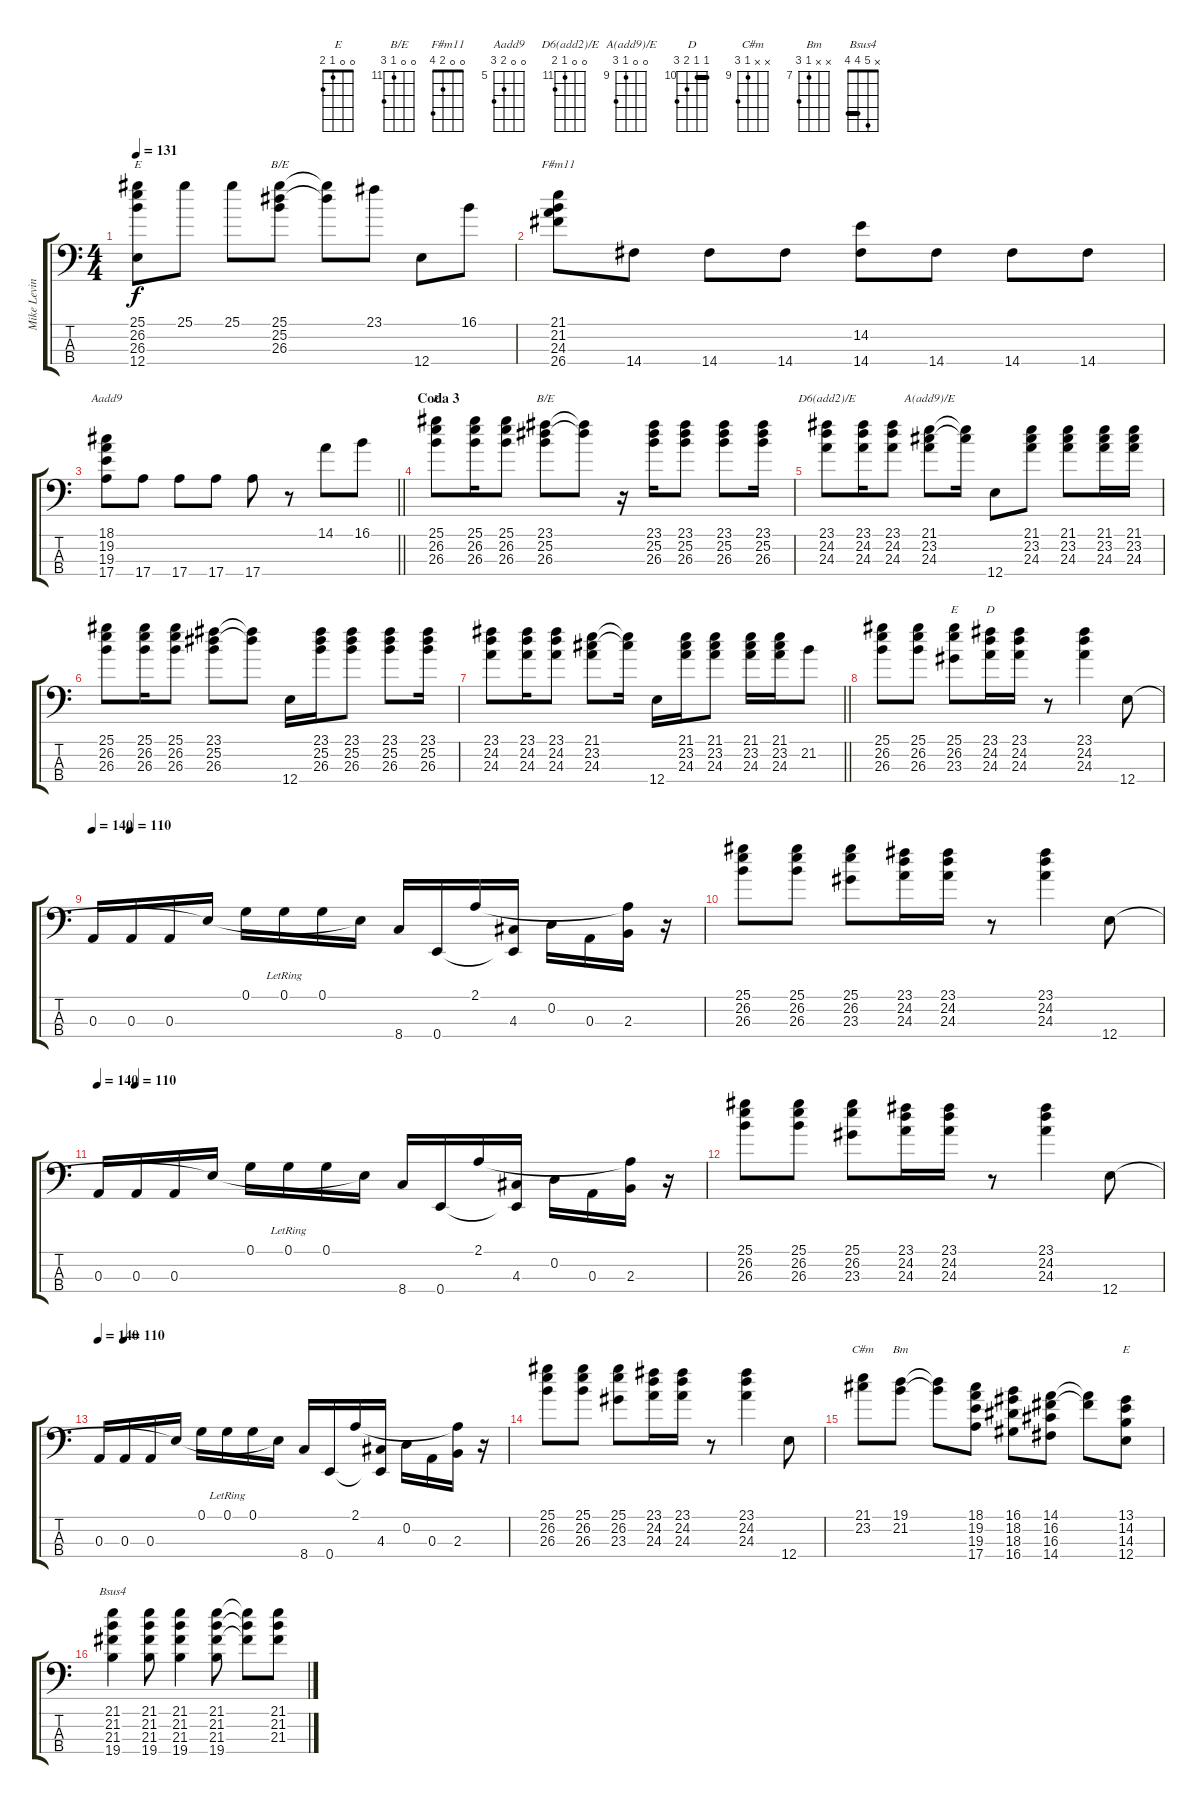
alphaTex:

\track ("Mike Levine" "Mike Levin") {instrument electricbasspick}
\staff {score tabs}
\tuning (G2 D2 A1 E1) {hide}
\chord ("E" x x 13 14) {firstfret 13}
\chord ("B/E" x x 11 13) {firstfret 11}
\chord ("F#m11" 0 0 2 4)
\chord ("Aadd9" 0 0 6 7) {firstfret 5}
\chord ("E" 0 0 13 14) {firstfret 13}
\chord ("B/E" 0 0 11 13) {firstfret 11}
\chord ("D6(add2)/E" 0 0 11 12) {firstfret 11}
\chord ("A(add9)/E" 0 0 9 11) {firstfret 9}
\chord ("E" 12 12 13 14) {firstfret 11 barre 12}
\chord ("D" 10 10 11 12) {firstfret 10 barre 10}
\chord ("C#m" x x 9 11) {firstfret 9 barre 9}
\chord ("Bm" x x 7 9) {firstfret 7 barre 7}
\chord ("E" 0 0 1 2)
\chord ("Bsus4" x 5 4 4) {barre 4}
\ts (4 4)
\tempo 131
\clef f4
\ks c
(25.1 26.2 26.3 12.4).8{ch "E" dy f} 25.1.8 25.1.8 (25.1 25.2 26.3).8{ch "B/E"} (25.1{t} 25.2{t}).8 23.1.8 12.4.8 16.1.8 |
(21.1 21.2 24.3 26.4).8{ch "F#m11"} 14.4.8 14.4.8 14.4.8 (14.2 14.4).8 14.4.8 14.4.8 14.4.8 |
\barLineRight lightlight
(18.1 19.2 19.3 17.4).8{ch "Aadd9"} 17.4.8 17.4.8 17.4.8 17.4.8 r.8 14.1.8 16.1.8 |
\section ("" "Coda 3")
(25.1 26.2 26.3).8{ch "E"} (25.1 26.2 26.3).16 (25.1 26.2 26.3).8 (23.1 25.2 26.3).8{ch "B/E"} (23.1{t} 25.2{t}).8 r.16 (23.1 25.2 26.3).16 (23.1 25.2 26.3).8 (23.1 25.2 26.3).8 (23.1 25.2 26.3).16 |
(23.1 24.2 24.3).8{ch "D6(add2)/E"} (23.1 24.2 24.3).16 (23.1 24.2 24.3).8 (21.1 23.2 24.3).8{ch "A(add9)/E"} (21.1{t} 23.2{t}).16 12.4.8 (21.1 23.2 24.3).8 (21.1 23.2 24.3).8 (21.1 23.2 24.3).16 (21.1 23.2 24.3).16 |
(25.1 26.2 26.3).8 (25.1 26.2 26.3).16 (25.1 26.2 26.3).8 (23.1 25.2 26.3).8 (23.1{t} 25.2{t}).8 12.4.16 (23.1 25.2 26.3).16 (23.1 25.2 26.3).8 (23.1 25.2 26.3).8 (23.1 25.2 26.3).16 |
\barLineRight lightlight
(23.1 24.2 24.3).8 (23.1 24.2 24.3).16 (23.1 24.2 24.3).8 (21.1 23.2 24.3).8 (21.1{t} 23.2{t}).16 12.4.16 (21.1 23.2 24.3).16 (21.1 23.2 24.3).8 (21.1 23.2 24.3).16 (21.1 23.2 24.3).16 21.2.8 |
(25.1 26.2 26.3).8 (25.1 26.2 26.3).8 (25.1 26.2 23.3).8{ch "E"} (23.1 24.2 24.3).16{ch "D"} (23.1 24.2 24.3).16 r.8 (23.1 24.2 24.3).4 12.4.8 |
\tempo 140
\tempo (110 0.0625)
0.3.16 0.3.16 0.3.16 12.4{t}.16 0.1.16 0.1{lr}.16 0.1.16 12.4{t}.16 8.4.16 0.4.16 2.1.16 (4.3 0.4{t}).16 0.2.16 0.3.16 (2.1{t} 2.3).16 r.16 |
(25.1 26.2 26.3).8 (25.1 26.2 26.3).8 (25.1 26.2 23.3).8 (23.1 24.2 24.3).16 (23.1 24.2 24.3).16 r.8 (23.1 24.2 24.3).4 12.4.8 |
\tempo 140
\tempo (110 0.0625)
0.3.16 0.3.16 0.3.16 12.4{t}.16 0.1.16 0.1{lr}.16 0.1.16 12.4{t}.16 8.4.16 0.4.16 2.1.16 (4.3 0.4{t}).16 0.2.16 0.3.16 (2.1{t} 2.3).16 r.16 |
(25.1 26.2 26.3).8 (25.1 26.2 26.3).8 (25.1 26.2 23.3).8 (23.1 24.2 24.3).16 (23.1 24.2 24.3).16 r.8 (23.1 24.2 24.3).4 12.4.8 |
\tempo 140
\tempo (110 0.0625)
0.3.16 0.3.16 0.3.16 12.4{t}.16 0.1.16 0.1{lr}.16 0.1.16 12.4{t}.16 8.4.16 0.4.16 2.1.16 (4.3 0.4{t}).16 0.2.16 0.3.16 (2.1{t} 2.3).16 r.16 |
(25.1 26.2 26.3).8 (25.1 26.2 26.3).8 (25.1 26.2 23.3).8 (23.1 24.2 24.3).16 (23.1 24.2 24.3).16 r.8 (23.1 24.2 24.3).4 12.4.8 |
(21.1 23.2).8{ch "C#m"} (19.1 21.2).8{ch "Bm"} (19.1{t} 21.2{t}).8 (18.1 19.2 19.3 17.4).8 (16.1 18.2 18.3 16.4).8 (14.1 16.2 16.3 14.4).8 (14.1{t} 16.2{t}).8 (13.1 14.2 14.3 12.4).8{ch "E"} |
(21.1 21.2 21.3 19.4).4{ch "Bsus4"} (21.1 21.2 21.3 19.4).8 (21.1 21.2 21.3 19.4).4 (21.1 21.2 21.3 19.4).8 (21.1{t} 21.2{t} 21.3{t}).8 (21.1 21.2 21.3).8
